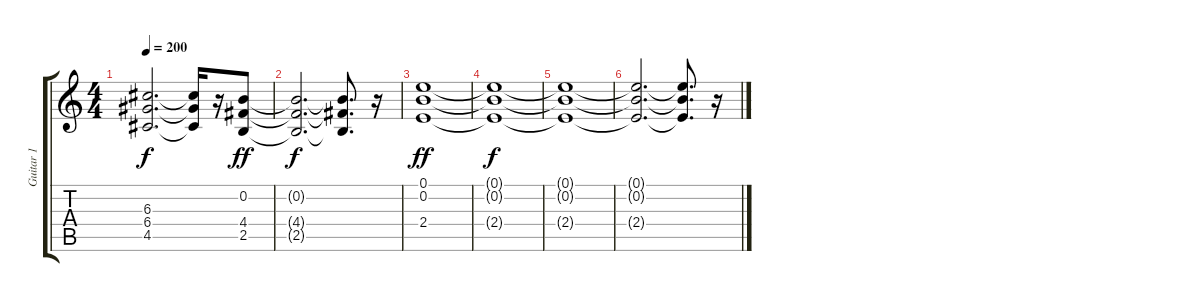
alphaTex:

\track ("Guitar 1" "Guitar 1") {instrument distortionguitar}
\staff {score tabs}
\tuning (E4 B3 G3 D3 A2 E2) {hide}
\ts (4 4)
\tempo 200
\clef g2
\ks c
(6.3{t} 6.4{t} 4.5{t}).2{d dy f} (6.3{t} 6.4{t} 4.5{t}).16 r.16 (0.2 4.4 2.5).8{dy ff} |
(0.2{t} 4.4{t} 2.5{t}).2{d dy f} (0.2{t} 4.4{t} 2.5{t}).8{d} r.16 |
(0.1 0.2 2.4).1{dy ff volume 6} |
(0.1{t} 0.2{t} 2.4{t}).1{dy f} |
(0.1{t} 0.2{t} 2.4{t}).1 |
(0.1{t} 0.2{t} 2.4{t}).2{d} (0.1{t} 0.2{t} 2.4{t}).8{d} r.16
